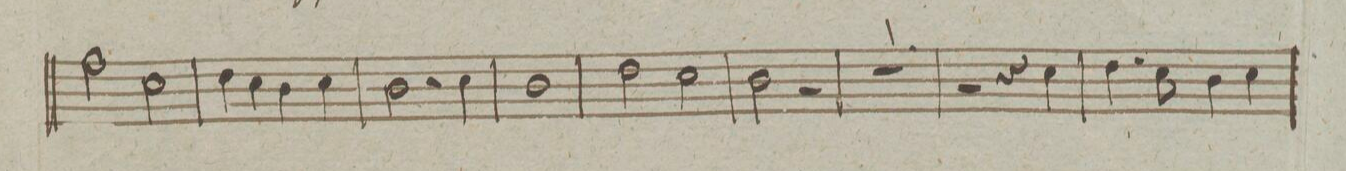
**kern	**dynam
*I"Trąbone Alto	*
*clefC3	*
*k[]	*
*met(c|)	*
*M2/2	*
2g\	.
2d\	.
=137	=137
4e\	.
4d\	.
4c\	.
4d\	.
=138	=138
2.c\	.
4d\	.
=139	=139
1c\	.
=140	=140
2e\	.
2d\	.
=141	=141
2c\	.
2r	.
=142	=142
1r	.
=143	=143
2r	.
4r	.
4d\	.
=144	=144
4.e\	.
8d\	.
4c\	.
4d\	.
=145	=145
*-	*-
